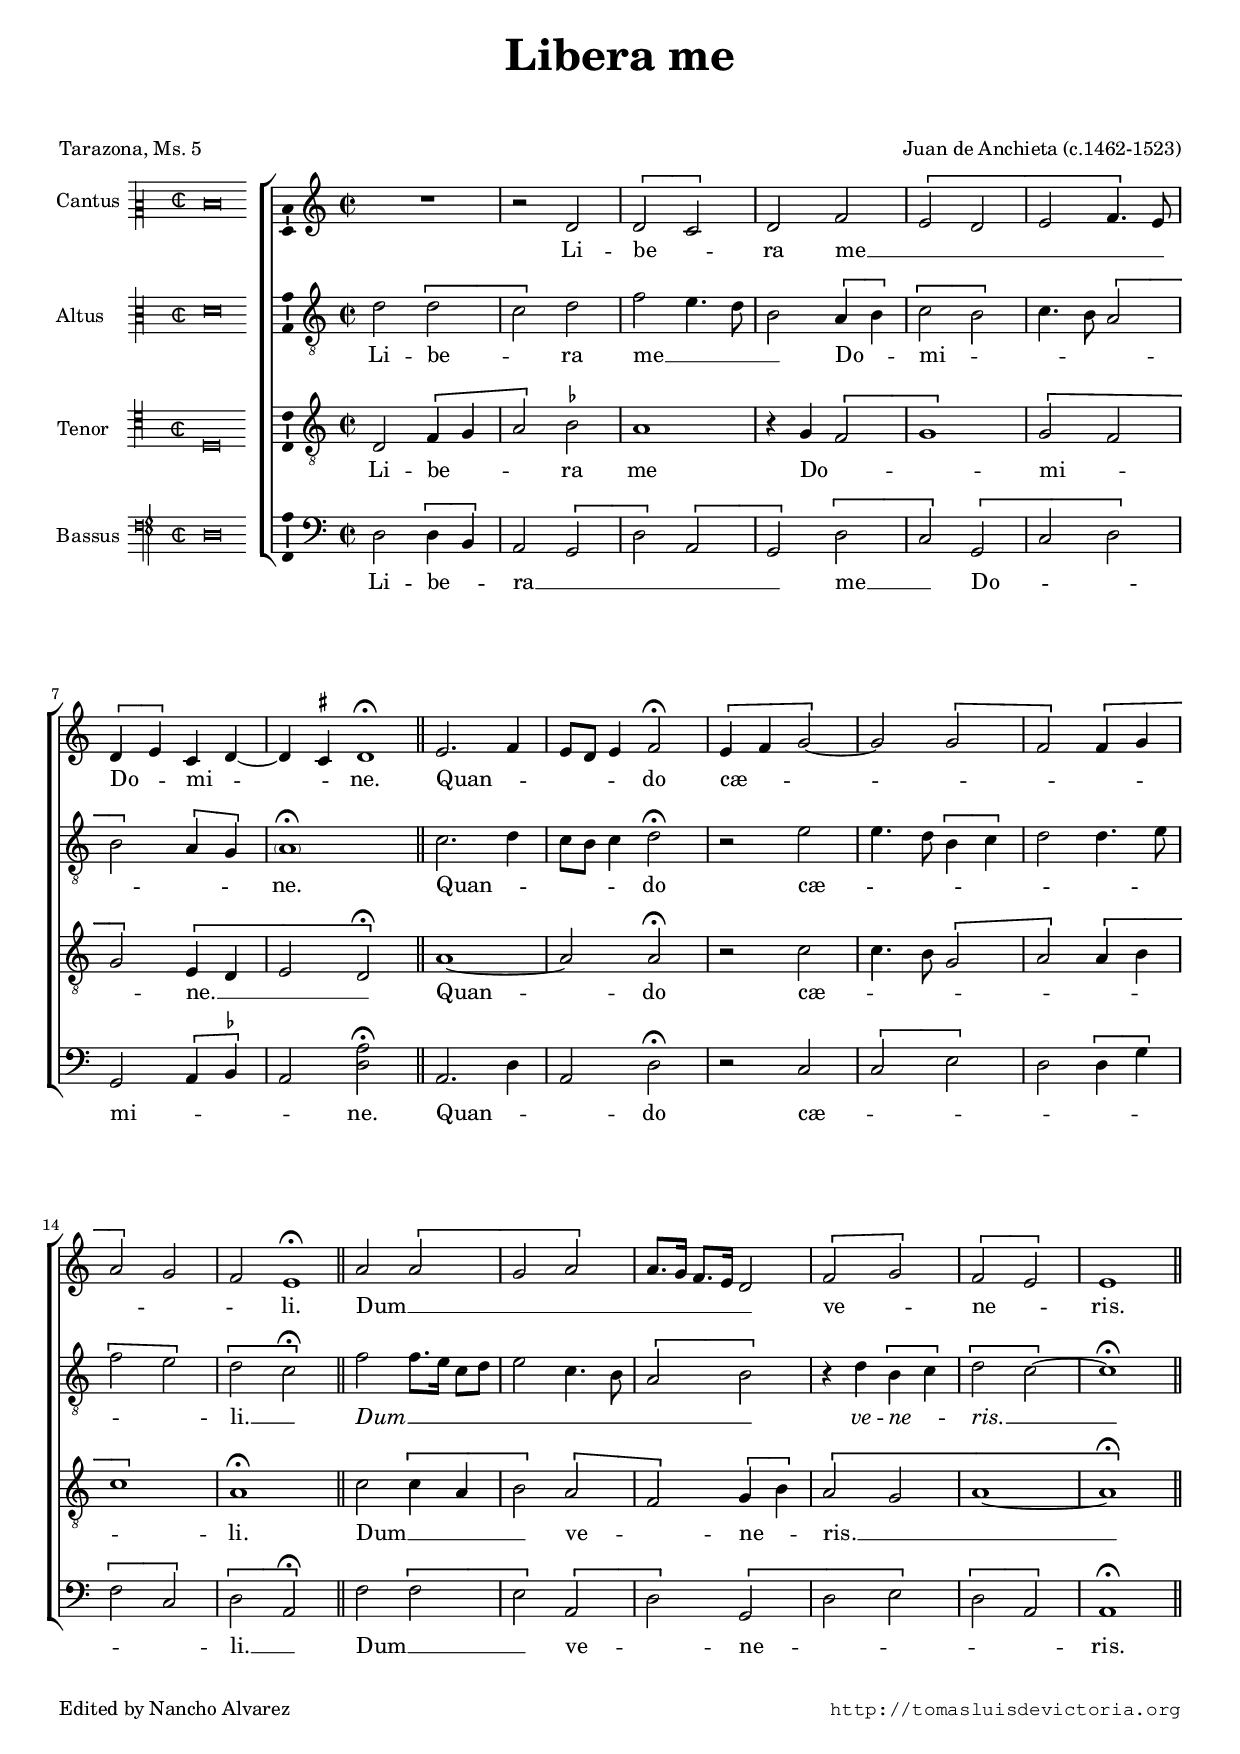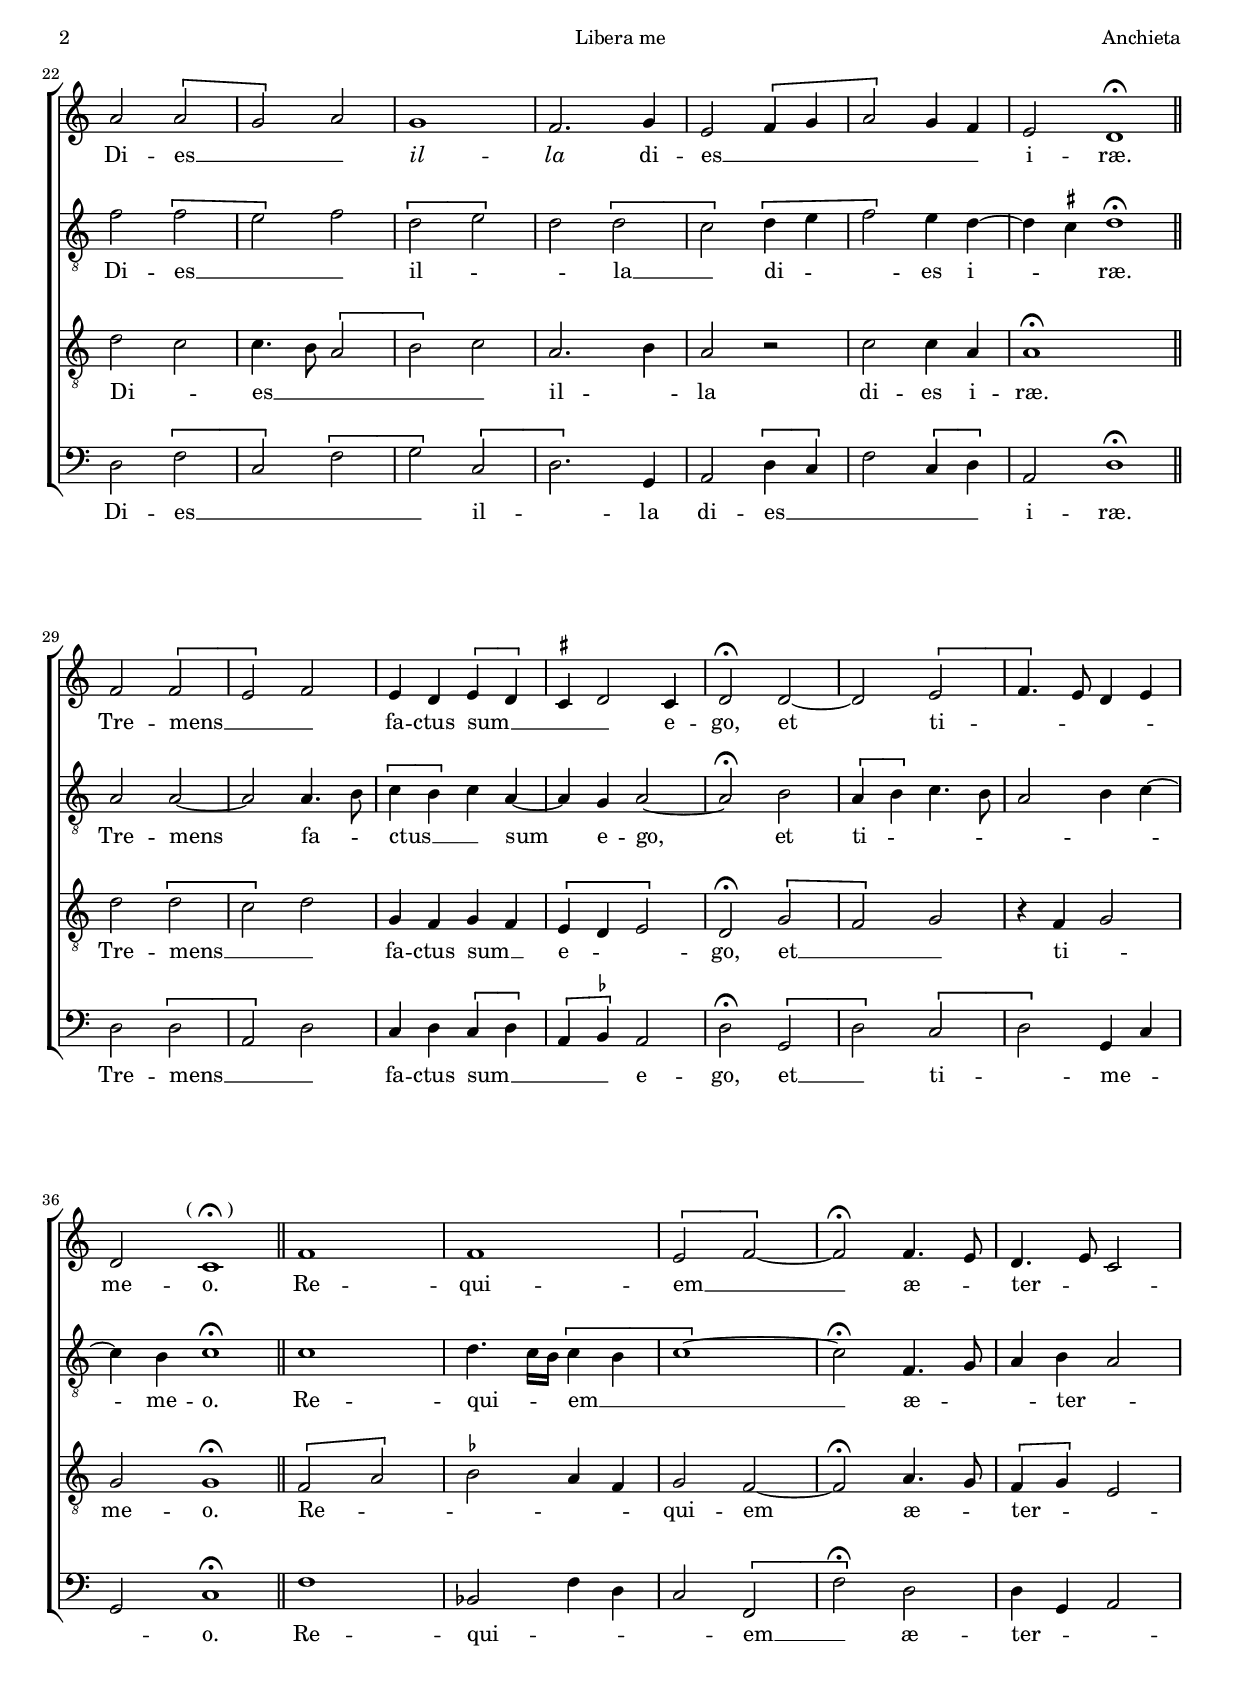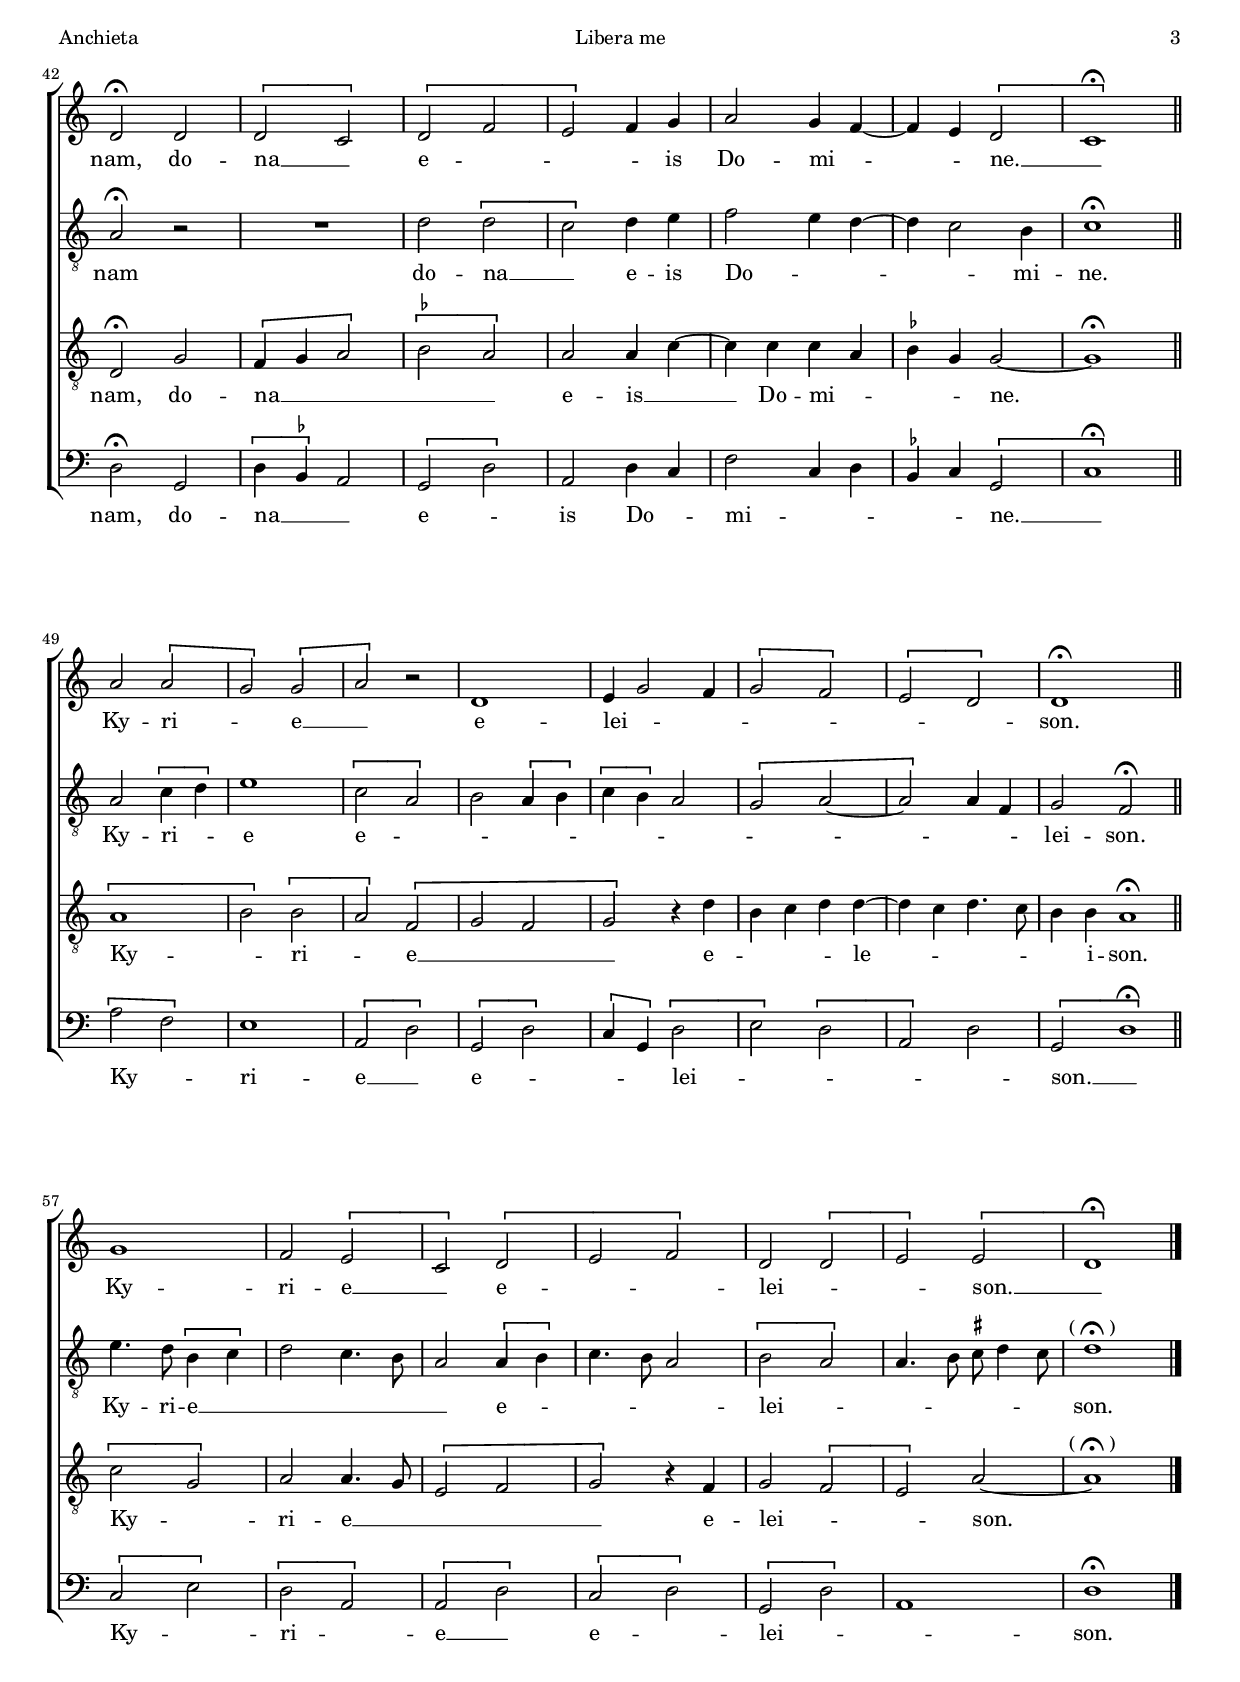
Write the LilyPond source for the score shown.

\version "2.18.0"

#(set-default-paper-size "a4")
#(set-global-staff-size 17)
#(ly:set-option 'point-and-click #f)
%mobile -s14.0 -i3.0

italicas=\override LyricText.font-shape = #'italic
rectas=\override LyricText.font-shape = #'upright
ss=\once \set suggestAccidentals = ##t
incipitwidth = 20
mtempo={\tempo 4 = 100}
mtempob={\tempo 4 = 50}
arriba = \once \override Script.padding = #1.5
pfermata=\markup{\hspace #-1.8 "(" \musicglyph #"scripts.ufermata" ")"}


htitle="Libera me"
hcomposer="Anchieta"

\header {
	title=\markup{\fontsize #3 "Libera me"}
	%subtitle=""
	subsubtitle=\markup{\null \vspace #2 }
	composer="Juan de Anchieta (c.1462-1523)"
        pdfauthor=\composer
	%opus="(-)"
	poet=\markup{"Tarazona, Ms. 5"}
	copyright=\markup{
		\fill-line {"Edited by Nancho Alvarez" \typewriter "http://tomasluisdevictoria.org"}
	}
%	tagline=""
}

global={\key c \major \time 2/2
       \skip 1*63
        \bar "|."
}


cantus=\relative c'{
	R1
	r2 d2
	\[d2 c\]
	d2 f
	\[e2 d
	e f4.\] e8
	\[d4 e\] c4 d ~
	d \ss cis \mtempob d1*1/2^\fermata
	\mtempo 
	\bar "||"
	e2. f4
	e8 d e4 f2^\fermata
	\[e4 f g2 ~ \]
	g \[g2
	f\] \[f4 g
	a2\] g2
	f \mtempob e1*1/2^\fermata
	\mtempo
	\bar "||"
	a2 \[a
	g a\]
	a8.[ g16] f8.[ e16] d2
	\[f g\]
	\[f e\] 
        e1
	\bar "||" \pageBreak
	a2 \[a
	g\] a
	g1
	f2. g4
	e2 \[f4 g
	a2\] g4 f
	e2 \mtempob d1*1/2^\fermata	
	\mtempo
	\bar "||" \break
	f2 \[f
	e\] f
	e4 d \[e4 d\]
	\ss cis4 d2 \ss cis4
	d2^\fermata d ~
	d \[e2
	f4.\] e8 d4 e
	d2 \mtempob c1*1/2^\pfermata
	\mtempo 
	\bar "||"
	f1
	f
	\[e2 \arriba f2 ~ \] f^\fermata % \breve
	f4. e8 d4. e8
	c2 d^\fermata
	d2 \[d 
	c\] \[d 
	f e\]
	f4 g a2
	g4 f4 ~ f e4
	\[d2 
	\arriba
	c1^\fermata \] % c2
	\bar "||" \break
	a'2 \[a
	g\] \[g
	a\] r2
	d,1
	e4 g2 f4
	\[g2 f\]
	\[e d\]
	d1^\fermata
	\bar "||" \break
	g1
	f2 \[e
	c\] \[d
	e f\]
	d2 \[d
	e\] \[e 
	\arriba
	d1^\fermata \]
}

altus=\relative c'{
	d2 \[d2
	c\] d2
	f e4. d8
	b2 \[a4 b\]
	\[c2 b\]
	c4. b8 \[a2
	b\] \[a4 g\]
	\parenthesize a1^\fermata % parece un f corregido a la 
	c2. d4
	c8 b c4 d2^\fermata
	r2 e2 e4. d8
	\[b4 c\]
	d2 d4. e8
	\[f2 e\]
	\[d
	\arriba
	c^\fermata \]
	f2 f8.[ e16] c8[ d]
	e2 c4. b8
	\[a2 b\]
	r4 d \[b4 c\]
	\[d2 c ~ \]
	c1^\fermata
	f2 \[f
	e\] f
	\[d e\]
	d \[d
	c\] \[d4 e
	f2\] e4 d4 ~
	d \ss cis d1*1/2^\fermata
	a2 a ~
	a a4. b8
	\[c4 b\] c4 a ~
	a g a2 ~
	a2^\fermata
	b2 \[a4 b\]
	c4. b8 a2
	b4 c4 ~
	c4 b4 c1*1/2^\fermata
	c1
	d4. c16 b \[c4 b
	c1 ~ \] c2^\fermata % breve
	f,4. g8
	a4 b a2
	a2^\fermata
	r2
	R1
	d2
	\[d c\]
	d4 e f2
	e4 d4 ~
	d c2 b4
	c1^\fermata 
	a2 \[c4 d\]
	e1
	\[c2 a\]
	b \[a4 b\]
	\[c4 b\] a2
	\[g2 a ~
	a\] a4 f
	g2 \mtempob f^\fermata \mtempo 
	e'4. d8 \[b4 c\]
	d2 c4. b8
	a2 \[a4 b\]
	c4. b8 a2
	\[b2 a\]
	a4. b8
	\ss cis8 d4 cis8
	d1^\pfermata
}

tenor=\relative c{
	d2
	\[f4 g
	a2\]
	\ss bes2
	a1
	r4 g
	\[f2
	g1\]
	\[g2
	f
	g\]
	\[e4 d
	e2
	\arriba d2^\fermata\]
	a'1 ~
	a2 a2^\fermata
	r2 c2
	c4. b8
	\[g2
	a\]
	\[a4 b
	c1\]
	a1^\fermata
	c2 \[c4 a
	b2\] \[a
	f\] \[g4 b\]
	\[a2 g
	a1 ~
	\once \override Script.padding = #2.3
	a^\fermata \]
	d2 c
	c4. b8 \[a2
	b\] c2
	a2. b4
	a2 r
	c2 c4 a
	a1^\fermata
	d2 \[d2
	c\] d2
	g,4 f g f
	\[e4 d e2\]
	d2^\fermata
	\[g2 f\]
	g2 r4 f
	g2 g
	g1*1/2^\fermata
	\[f2 a\]
	\ss bes2 a4 f
	g2 f2 ~
	f2^\fermata % breve
	a4. g8 \[f4 g\]
	e2 d^\fermata
	g2 \[f4 g
	a2\] \ss \[bes
	a\] a2
	a4 c4 ~ c c4
	c a \ss bes g
	g2 ~ g1^\fermata
	\[a1
	b2\] \[b
	a\] \[f
	g f
	g\] r4 d'
	b4 c d d ~
	d c d4. c8
	b4 b a1*1/2^\fermata
	\[c2 g\]
	a2 a4. g8
	\[e2 f
	g\] r4 f
	g2 \[f
	e\] a2 ~
	a1^\pfermata
}

bassus=\relative c{
	d2
	\[d4 b\]
	a2
	\[g2
	d'\]
	\[a2
	g\]
	\[d'
	c\]
	\[g2
	c
	d\]
	g,2
	\[a4 \ss bes\]
	a2
	<d a'>2^\fermata
	a2. d4
	a2
	d2^\fermata
	r2 c2
	\[c
	e\]
	d2
	\[d4 g\]
	\[f2
	c\]
	\[d2
	\arriba
	a2^\fermata\]
	f'2 \[f
	e\] \[a,
	d\] \[g,
	d' e\]
	\[d a\]
	a1^\fermata % a2
	d2 \[f
	c\] \[f
	g\] \[c,
	d2.\] g,4
	a2 \[d4 c\]
	f2 \[c4 d\]
	a2 d1*1/2^\fermata
	d2 \[d
	a\] d
	c4 d \[c d\]
	\[a \ss bes\] a2
	d2^\fermata \[g,
	d'\] \[c
	d\] g,4 c
	g2 c1*1/2^\fermata 
	f1
	bes,2 f'4 d
	c2 \[f,
	\arriba f'^\fermata \] d2
	d4 g, a2
	d2^\fermata g,
	\[d'4 \ss bes\] a2
	\[g2 d'\]
	a2 d4 c
	f2 c4 d
	\ss bes c \[g2
	\arriba
	c1^\fermata \]
	\[a'2 f\]
	e1
	\[a,2 d\]
	\[g, d'\]
	\[c4 g\] \[d'2
	e\] \[d 
	a\] d
	\[g,2 \arriba d'1*1/2^\fermata \]
	\[c2 e\]
	\[d a\]
	\[a d\]
	\[c d\]
	\[g, d'\]
	a1 % parece una breve corregida a longa (pero con plica hacia arriba)
	d1^\fermata
}

textocantus=\lyricmode{
Li -- be -- _ ra me __ _ _ _ _ _ Do -- _ mi -- _ _ ne.
Quan -- _ _ _ _ do
cæ -- _ _ _ _ _ _ _ _ _ li.
Dum __ _ _ _ _ _ _ _ _ ve -- _ ne -- _ ris.
Di -- es __ _ _ \italicas il -- la \rectas % escrito a lapiz?
di -- es __ _ _ _ _ _ i -- ræ.
Tre -- mens __ _ _ fa -- ctus sum __ _ _ _ e -- go,
et ti -- _ _ _ _ me -- o.
Re -- qui -- em __ _ 
æ -- _ ter -- _ _ nam,
do -- na __ _ e -- _ _ _ is Do -- mi -- _ _ ne. __ _
Ky -- ri -- _ e __ _
e -- lei -- _ _ _ _ _ _ son.
Ky -- ri -- e __ _ e -- _ _ lei -- _ _ son. __ _
}

textoaltus=\lyricmode{
Li -- be -- _ ra me __ _ _ _ 
Do -- _ mi -- _ _ _ _ _ _ _ ne.
Quan -- _ _ _ _ do
cæ -- _ _ _ _ _ _ _ _ _ li. __ _
\italicas % "dies illa dies iræ" tachado
Dum __ _ _ _ _ _ _ _ _ _ ve -- ne -- _ ris. __ _
\rectas
Di -- es __ _ _ il -- _ _ la __ _ 
di -- _ _ es i -- _ ræ.
Tre -- mens fa -- _ ctus __ _ _ sum e -- go,
et ti -- _ _ _ _ _ _ me -- o.
Re -- qui -- _ _ em __ _ _
æ -- _ _ ter -- _ nam
do -- na __ _ e -- is Do -- _ _ _ mi -- ne.
Ky -- ri -- _ e e -- _ _ _ _ _ _ _ _ _ _ _ lei -- son.
Ky -- ri -- e __ _ _ _ _ _ 
e -- _ _ _ _ lei -- _ _ _ _ _ _ son.
}

textotenor=\lyricmode{
Li -- be -- _ _ ra me
Do -- _ _ mi -- _ _ ne. __ _ _ _ 
Quan -- do cæ -- _ _ _ _ _ _ _ li.
Dum __ _ _ _ ve -- _ ne -- _ ris. __ _ _ 
Di -- _ es __ _ _ _ _ il -- _ la
di -- es i -- ræ.
Tre -- mens __ _ _ fa -- ctus sum __ _ e -- _ _ go,
et __ _ _ ti -- _ me -- o.
Re -- _ _ _ _ qui -- em
æ -- _ ter -- _ _ nam,
do -- na __ _ _ _ _ e -- is __ _
Do -- mi -- _ _ _ ne.
Ky -- _ ri -- _ e __ _ _ _ 
e -- _ _ _ le -- _ _ _ _ i -- son.
Ky -- _ ri -- e __ _ _ _ _
e -- lei -- _ _ son.
}

textobassus=\lyricmode{
Li -- be -- _ ra __ _ _ _ _ me __ _ 
Do -- _ _ mi -- _ _ _ ne.
Quan -- _ _ do
cæ -- _ _ _ _ _ _ _ li. __ _
Dum __ _ _ ve -- _ ne -- _ _ _ _ ris.
Di -- es __ _ _ _ il -- _ la 
di -- es __ _ _ _ _ i -- ræ.
Tre -- mens __ _ _ fa -- ctus sum __ _ _ _ e -- go,
et __ _ ti -- _ me -- _ _ o.
Re -- qui -- _ _ _ em __ _
æ -- ter -- _ _ nam,
do -- na __ _ _ e -- _ is
Do -- _ mi -- _ _ _ _ ne. __ _
Ky -- _ ri -- e __ _ e -- _ _ _ lei -- _ _ _ _ son. __ _
Ky -- _ ri -- _ e __ _ e -- _ lei -- _ _ son.
}


incipitcantus=\markup{
	\score{
		{ 
		\set Staff.instrumentName="Cantus "
		\override NoteHead.style = #'neomensural
		\override Staff.TimeSignature.style = #'neomensural
		\cadenzaOn 
		\clef "petrucci-c2"
		\key c \major
		\time 2/2
                d'\breve
		} 

	\layout { line-width=\incipitwidth indent = 0 }
	}
}

incipitaltus=\markup{
	\score{
		{ 
		\set Staff.instrumentName="Altus    "
		\override NoteHead.style = #'neomensural 
		\override Staff.TimeSignature.style = #'neomensural
		\cadenzaOn 
		\clef "petrucci-c3"
		\key c \major
		\time 2/2
                d'\breve
		} 
	\layout { line-width=\incipitwidth indent = 0 }
	}
}


incipittenor=\markup{
	\score{
		{ 
		\set Staff.instrumentName="Tenor   "
		\override NoteHead.style = #'neomensural 
		\override Staff.TimeSignature.style = #'neomensural
		\cadenzaOn 
		\clef "petrucci-c4"
		\key c \major
		\time 2/2
                d\breve
		} 
	\layout { line-width=\incipitwidth indent=0 }
	}
}

incipitbassus=\markup{
	\score{
		{ 
		\set Staff.instrumentName="Bassus "
		\override NoteHead.style = #'neomensural
		\override Staff.TimeSignature.style = #'neomensural
		\cadenzaOn 
		\clef "petrucci-f4"
		\key c \major
		\time 2/2
                d\breve
		} 
	\layout { line-width=\incipitwidth indent = 0 }
	}
}

%\layout {
%       \context {\Voice
%               \remove Ligature_bracket_engraver
%               \consists Mensural_ligature_engraver
%       }
%       line-width=\incipitwidth
%       indent = 0
%}

\score {\transpose c' c'{
\new ChoirStaff<<

	\new Staff <<\global
	\new Voice="v1" {
		\set Staff.instrumentName=\incipitcantus
		\clef "treble"
		\cantus }
	\new Lyrics \lyricsto "v1" {\textocantus }
	>>

	\new Staff <<\global
	\new Voice="v2" {
		\set Staff.instrumentName=\incipitaltus
		\clef "G_8"
		\altus }
	\new Lyrics \lyricsto "v2" {\textoaltus }
	>>
	
	\new Staff <<\global
	\new Voice="v3" {
		\set Staff.instrumentName=\incipittenor
		\clef "G_8"
		\tenor }
	\new Lyrics \lyricsto "v3" {\textotenor }
	>>

	\new Staff <<\global
	\new Voice="v4" {
		\set Staff.instrumentName=\incipitbassus
		\clef "bass"
		\bassus }
	\new Lyrics \lyricsto "v4" {\textobassus }
	>>
	
>>

	} % transpose

\layout{ 
	\context {\Lyrics 
		\override VerticalAxisGroup.staff-affinity = #UP
		\override VerticalAxisGroup.nonstaff-relatedstaff-spacing =
			#'((basic-distance . 0) (minimum-distance . 0) (padding . 1))
		\override LyricText.font-size = #1.2
		\override LyricHyphen.minimum-distance = #0.5
	}
	\context {\Score 
		tempoHideNote = ##t
		\override BarNumber.padding = #2 
	}
	\context {\Voice 
		%melismaBusyProperties = #'()
		%autoBeaming = ##f
	}
	\context {\Staff 
                %\RemoveEmptyStaves
                %\override VerticalAxisGroup.remove-first = ##t
		\override VerticalAxisGroup.staff-staff-spacing =
			#'((basic-distance . 11) (minimum-distance . 0) (padding . 1))
		\consists Ambitus_engraver 
		\override LigatureBracket.padding = #1
	}
}

%\midi { \mtempo }

}


\paper{
	evenHeaderMarkup=\markup  \fill-line { \fromproperty #'page:page-number-string \htitle \hcomposer }
	oddHeaderMarkup= \markup  \fill-line { \on-the-fly #not-first-page \hcomposer \on-the-fly #not-first-page \htitle \on-the-fly #not-first-page \fromproperty #'page:page-number-string }
	system-count=9
	%page-count = 8
	ragged-last-bottom = ##f
	indent=3.6\cm
	system-system-spacing =
	#'((basic-distance . 20) (minimum-distance . 0) (padding . 5))
	top-system-spacing = % header
	#'((basic-distance . 8) (minimum-distance . 0) (padding . 0))
	last-bottom-spacing = % footer
	#'((basic-distance . 12) (minimum-distance . 0) (padding . 0))
	markup-system-spacing.padding = #1.5
}
